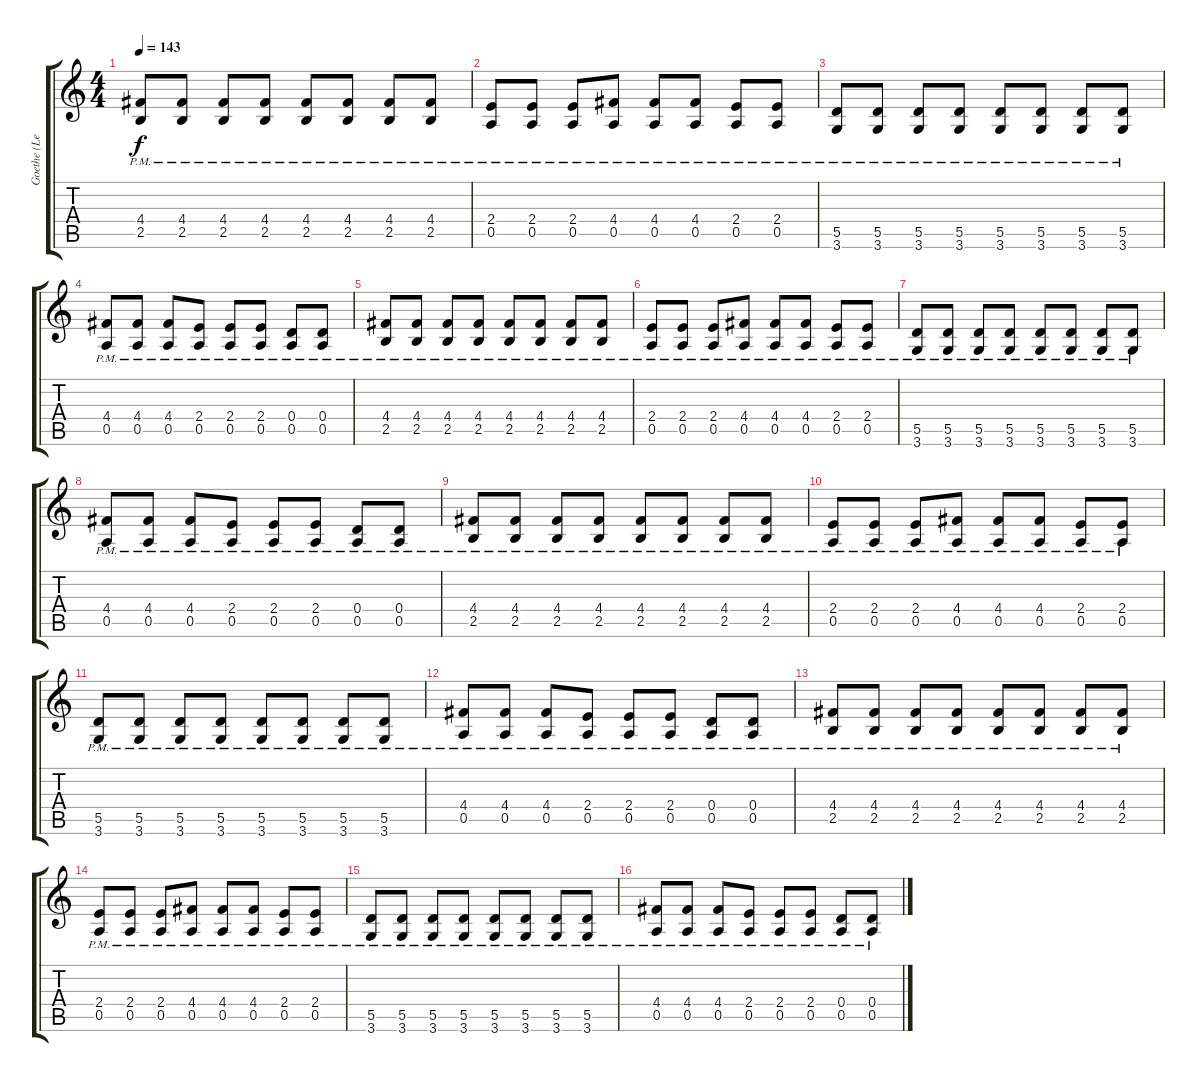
\track ("Goethe (Lead)" "Goethe (Le") {instrument electricguitarmuted}
\staff {score tabs}
\tuning (E4 B3 G3 D3 A2 E2) {hide}
\ts (4 4)
\tempo 143
\clef g2
\ks c
(4.4{pm} 2.5{pm}).8{dy f instrument electricguitarmuted} (4.4{pm} 2.5{pm}).8 (4.4{pm} 2.5{pm}).8 (4.4{pm} 2.5{pm}).8 (4.4{pm} 2.5{pm}).8 (4.4{pm} 2.5{pm}).8 (4.4{pm} 2.5{pm}).8 (4.4{pm} 2.5{pm}).8 |
(2.4{pm} 0.5{pm}).8 (2.4{pm} 0.5{pm}).8 (2.4{pm} 0.5{pm}).8 (4.4{pm} 0.5{pm}).8 (4.4{pm} 0.5{pm}).8 (4.4{pm} 0.5{pm}).8 (2.4{pm} 0.5{pm}).8 (2.4{pm} 0.5{pm}).8 |
(5.5{pm} 3.6{pm}).8 (5.5{pm} 3.6{pm}).8 (5.5{pm} 3.6{pm}).8 (5.5{pm} 3.6{pm}).8 (5.5{pm} 3.6{pm}).8 (5.5{pm} 3.6{pm}).8 (5.5{pm} 3.6{pm}).8 (5.5{pm} 3.6{pm}).8 |
(4.4{pm} 0.5{pm}).8 (4.4{pm} 0.5{pm}).8 (4.4{pm} 0.5{pm}).8 (2.4{pm} 0.5{pm}).8 (2.4{pm} 0.5{pm}).8 (2.4{pm} 0.5{pm}).8 (0.4{pm} 0.5{pm}).8 (0.4{pm} 0.5{pm}).8 |
(4.4{pm} 2.5{pm}).8 (4.4{pm} 2.5{pm}).8 (4.4{pm} 2.5{pm}).8 (4.4{pm} 2.5{pm}).8 (4.4{pm} 2.5{pm}).8 (4.4{pm} 2.5{pm}).8 (4.4{pm} 2.5{pm}).8 (4.4{pm} 2.5{pm}).8 |
(2.4{pm} 0.5{pm}).8 (2.4{pm} 0.5{pm}).8 (2.4{pm} 0.5{pm}).8 (4.4{pm} 0.5{pm}).8 (4.4{pm} 0.5{pm}).8 (4.4{pm} 0.5{pm}).8 (2.4{pm} 0.5{pm}).8 (2.4{pm} 0.5{pm}).8 |
(5.5{pm} 3.6{pm}).8 (5.5{pm} 3.6{pm}).8 (5.5{pm} 3.6{pm}).8 (5.5{pm} 3.6{pm}).8 (5.5{pm} 3.6{pm}).8 (5.5{pm} 3.6{pm}).8 (5.5{pm} 3.6{pm}).8 (5.5{pm} 3.6{pm}).8 |
(4.4{pm} 0.5{pm}).8 (4.4{pm} 0.5{pm}).8 (4.4{pm} 0.5{pm}).8 (2.4{pm} 0.5{pm}).8 (2.4{pm} 0.5{pm}).8 (2.4{pm} 0.5{pm}).8 (0.4{pm} 0.5{pm}).8 (0.4{pm} 0.5{pm}).8 |
(4.4{pm} 2.5{pm}).8 (4.4{pm} 2.5{pm}).8 (4.4{pm} 2.5{pm}).8 (4.4{pm} 2.5{pm}).8 (4.4{pm} 2.5{pm}).8 (4.4{pm} 2.5{pm}).8 (4.4{pm} 2.5{pm}).8 (4.4{pm} 2.5{pm}).8 |
(2.4{pm} 0.5{pm}).8 (2.4{pm} 0.5{pm}).8 (2.4{pm} 0.5{pm}).8 (4.4{pm} 0.5{pm}).8 (4.4{pm} 0.5{pm}).8 (4.4{pm} 0.5{pm}).8 (2.4{pm} 0.5{pm}).8 (2.4{pm} 0.5{pm}).8 |
(5.5{pm} 3.6{pm}).8 (5.5{pm} 3.6{pm}).8 (5.5{pm} 3.6{pm}).8 (5.5{pm} 3.6{pm}).8 (5.5{pm} 3.6{pm}).8 (5.5{pm} 3.6{pm}).8 (5.5{pm} 3.6{pm}).8 (5.5{pm} 3.6{pm}).8 |
(4.4{pm} 0.5{pm}).8 (4.4{pm} 0.5{pm}).8 (4.4{pm} 0.5{pm}).8 (2.4{pm} 0.5{pm}).8 (2.4{pm} 0.5{pm}).8 (2.4{pm} 0.5{pm}).8 (0.4{pm} 0.5{pm}).8 (0.4{pm} 0.5{pm}).8 |
(4.4{pm} 2.5{pm}).8 (4.4{pm} 2.5{pm}).8 (4.4{pm} 2.5{pm}).8 (4.4{pm} 2.5{pm}).8 (4.4{pm} 2.5{pm}).8 (4.4{pm} 2.5{pm}).8 (4.4{pm} 2.5{pm}).8 (4.4{pm} 2.5{pm}).8 |
(2.4{pm} 0.5{pm}).8 (2.4{pm} 0.5{pm}).8 (2.4{pm} 0.5{pm}).8 (4.4{pm} 0.5{pm}).8 (4.4{pm} 0.5{pm}).8 (4.4{pm} 0.5{pm}).8 (2.4{pm} 0.5{pm}).8 (2.4{pm} 0.5{pm}).8 |
(5.5{pm} 3.6{pm}).8 (5.5{pm} 3.6{pm}).8 (5.5{pm} 3.6{pm}).8 (5.5{pm} 3.6{pm}).8 (5.5{pm} 3.6{pm}).8 (5.5{pm} 3.6{pm}).8 (5.5{pm} 3.6{pm}).8 (5.5{pm} 3.6{pm}).8 |
(4.4{pm} 0.5{pm}).8 (4.4{pm} 0.5{pm}).8 (4.4{pm} 0.5{pm}).8 (2.4{pm} 0.5{pm}).8 (2.4{pm} 0.5{pm}).8 (2.4{pm} 0.5{pm}).8 (0.4{pm} 0.5{pm}).8 (0.4{pm} 0.5{pm}).8
